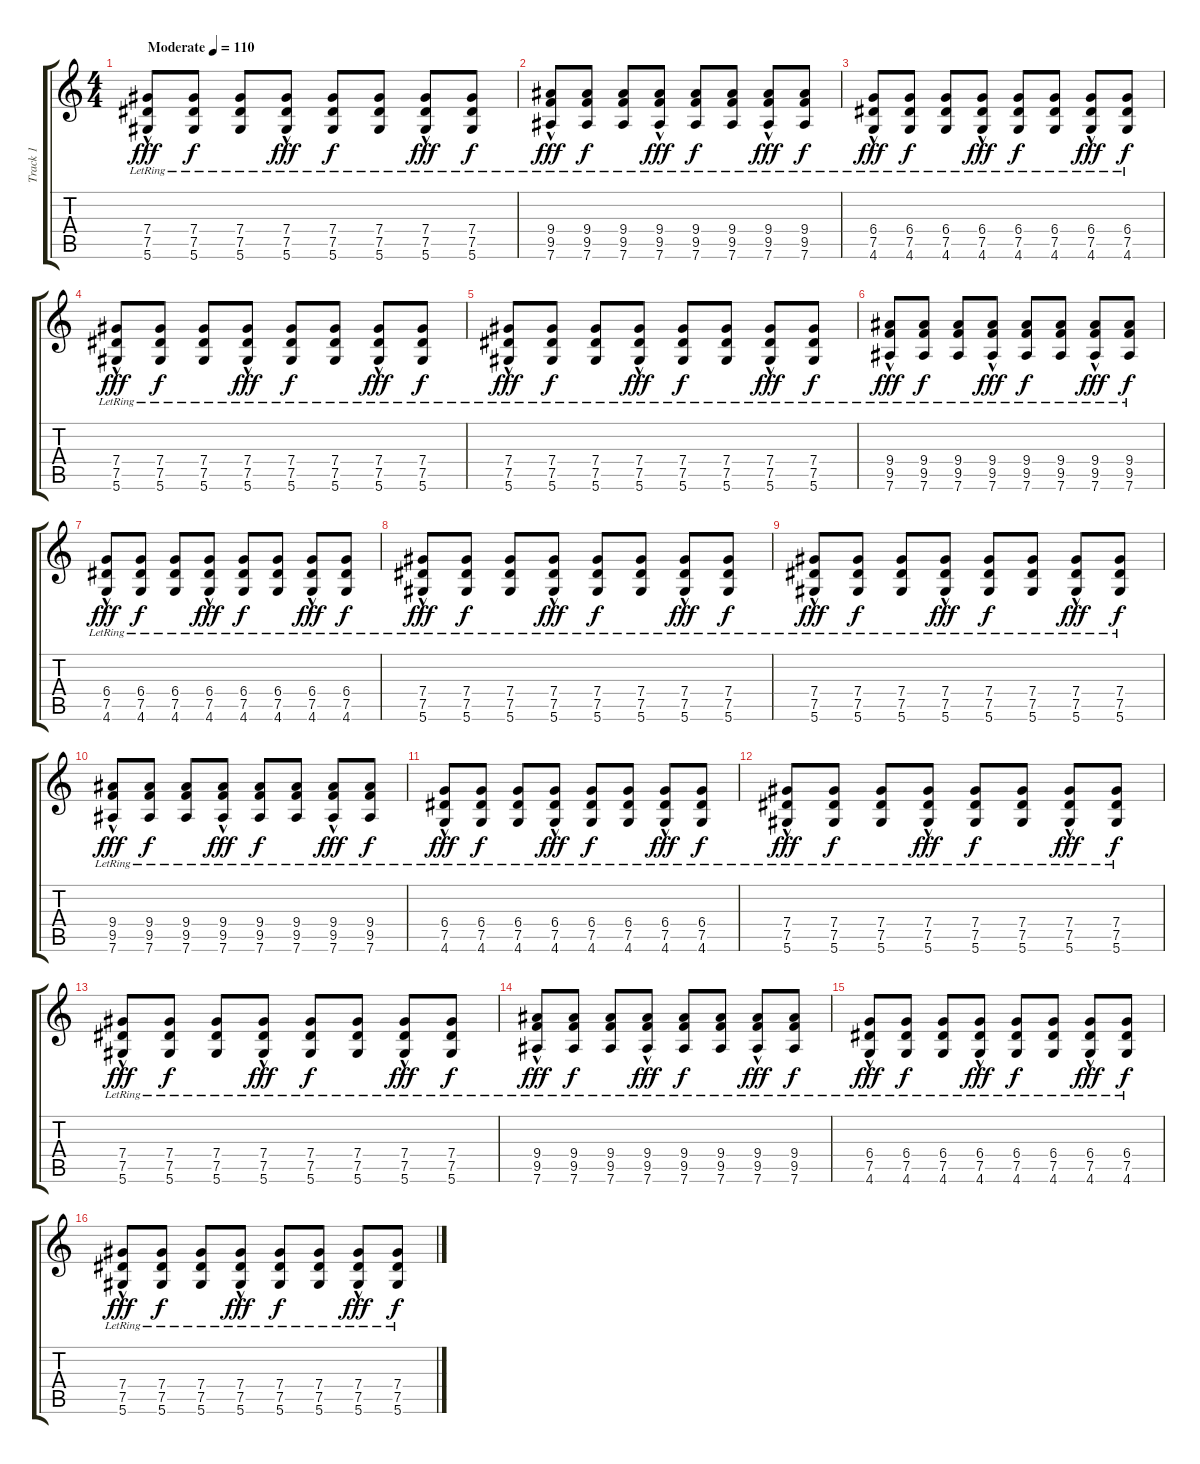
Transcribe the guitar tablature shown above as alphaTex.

\track ("Track 1" "Track 1") {instrument acousticguitarsteel}
\staff {score tabs}
\tuning (Eb4 Bb3 Gb3 Db3 Ab2 Eb2) {hide}
\ts (4 4)
\tempo (110 "Moderate")
\clef g2
\ks c
(7.4{hac lr} 7.5{hac lr} 5.6{hac lr}).8{dy fff instrument acousticguitarsteel} (7.4{lr} 7.5{lr} 5.6{lr}).8{dy f} (7.4{lr} 7.5{lr} 5.6{lr}).8 (7.4{hac lr} 7.5{hac lr} 5.6{hac lr}).8{dy fff} (7.4{lr} 7.5{lr} 5.6{lr}).8{dy f} (7.4{lr} 7.5{lr} 5.6{lr}).8 (7.4{hac lr} 7.5{hac lr} 5.6{hac lr}).8{dy fff} (7.4{lr} 7.5{lr} 5.6{lr}).8{dy f} |
(9.4{hac lr} 9.5{hac lr} 7.6{hac lr}).8{dy fff} (9.4{lr} 9.5{lr} 7.6{lr}).8{dy f} (9.4{lr} 9.5{lr} 7.6{lr}).8 (9.4{hac lr} 9.5{hac lr} 7.6{hac lr}).8{dy fff} (9.4{lr} 9.5{lr} 7.6{lr}).8{dy f} (9.4{lr} 9.5{lr} 7.6{lr}).8 (9.4{hac lr} 9.5{hac lr} 7.6{hac lr}).8{dy fff} (9.4{lr} 9.5{lr} 7.6{lr}).8{dy f} |
(6.4{hac lr} 7.5{hac lr} 4.6{hac lr}).8{dy fff} (6.4{lr} 7.5{lr} 4.6{lr}).8{dy f} (6.4{lr} 7.5{lr} 4.6{lr}).8 (6.4{hac lr} 7.5{hac lr} 4.6{hac lr}).8{dy fff} (6.4{lr} 7.5{lr} 4.6{lr}).8{dy f} (6.4{lr} 7.5{lr} 4.6{lr}).8 (6.4{hac lr} 7.5{hac lr} 4.6{hac lr}).8{dy fff} (6.4{lr} 7.5{lr} 4.6{lr}).8{dy f} |
(7.4{hac lr} 7.5{hac lr} 5.6{hac lr}).8{dy fff} (7.4{lr} 7.5{lr} 5.6{lr}).8{dy f} (7.4{lr} 7.5{lr} 5.6{lr}).8 (7.4{hac lr} 7.5{hac lr} 5.6{hac lr}).8{dy fff} (7.4{lr} 7.5{lr} 5.6{lr}).8{dy f} (7.4{lr} 7.5{lr} 5.6{lr}).8 (7.4{hac lr} 7.5{hac lr} 5.6{hac lr}).8{dy fff} (7.4{lr} 7.5{lr} 5.6{lr}).8{dy f} |
(7.4{hac lr} 7.5{hac lr} 5.6{hac lr}).8{dy fff} (7.4{lr} 7.5{lr} 5.6{lr}).8{dy f} (7.4{lr} 7.5{lr} 5.6{lr}).8 (7.4{hac lr} 7.5{hac lr} 5.6{hac lr}).8{dy fff} (7.4{lr} 7.5{lr} 5.6{lr}).8{dy f} (7.4{lr} 7.5{lr} 5.6{lr}).8 (7.4{hac lr} 7.5{hac lr} 5.6{hac lr}).8{dy fff} (7.4{lr} 7.5{lr} 5.6{lr}).8{dy f} |
(9.4{hac lr} 9.5{hac lr} 7.6{hac lr}).8{dy fff} (9.4{lr} 9.5{lr} 7.6{lr}).8{dy f} (9.4{lr} 9.5{lr} 7.6{lr}).8 (9.4{hac lr} 9.5{hac lr} 7.6{hac lr}).8{dy fff} (9.4{lr} 9.5{lr} 7.6{lr}).8{dy f} (9.4{lr} 9.5{lr} 7.6{lr}).8 (9.4{hac lr} 9.5{hac lr} 7.6{hac lr}).8{dy fff} (9.4{lr} 9.5{lr} 7.6{lr}).8{dy f} |
(6.4{hac lr} 7.5{hac lr} 4.6{hac lr}).8{dy fff} (6.4{lr} 7.5{lr} 4.6{lr}).8{dy f} (6.4{lr} 7.5{lr} 4.6{lr}).8 (6.4{hac lr} 7.5{hac lr} 4.6{hac lr}).8{dy fff} (6.4{lr} 7.5{lr} 4.6{lr}).8{dy f} (6.4{lr} 7.5{lr} 4.6{lr}).8 (6.4{hac lr} 7.5{hac lr} 4.6{hac lr}).8{dy fff} (6.4{lr} 7.5{lr} 4.6{lr}).8{dy f} |
(7.4{hac lr} 7.5{hac lr} 5.6{hac lr}).8{dy fff} (7.4{lr} 7.5{lr} 5.6{lr}).8{dy f} (7.4{lr} 7.5{lr} 5.6{lr}).8 (7.4{hac lr} 7.5{hac lr} 5.6{hac lr}).8{dy fff} (7.4{lr} 7.5{lr} 5.6{lr}).8{dy f} (7.4{lr} 7.5{lr} 5.6{lr}).8 (7.4{hac lr} 7.5{hac lr} 5.6{hac lr}).8{dy fff} (7.4{lr} 7.5{lr} 5.6{lr}).8{dy f} |
(7.4{hac lr} 7.5{hac lr} 5.6{hac lr}).8{dy fff} (7.4{lr} 7.5{lr} 5.6{lr}).8{dy f} (7.4{lr} 7.5{lr} 5.6{lr}).8 (7.4{hac lr} 7.5{hac lr} 5.6{hac lr}).8{dy fff} (7.4{lr} 7.5{lr} 5.6{lr}).8{dy f} (7.4{lr} 7.5{lr} 5.6{lr}).8 (7.4{hac lr} 7.5{hac lr} 5.6{hac lr}).8{dy fff} (7.4{lr} 7.5{lr} 5.6{lr}).8{dy f} |
(9.4{hac lr} 9.5{hac lr} 7.6{hac lr}).8{dy fff} (9.4{lr} 9.5{lr} 7.6{lr}).8{dy f} (9.4{lr} 9.5{lr} 7.6{lr}).8 (9.4{hac lr} 9.5{hac lr} 7.6{hac lr}).8{dy fff} (9.4{lr} 9.5{lr} 7.6{lr}).8{dy f} (9.4{lr} 9.5{lr} 7.6{lr}).8 (9.4{hac lr} 9.5{hac lr} 7.6{hac lr}).8{dy fff} (9.4{lr} 9.5{lr} 7.6{lr}).8{dy f} |
(6.4{hac lr} 7.5{hac lr} 4.6{hac lr}).8{dy fff} (6.4{lr} 7.5{lr} 4.6{lr}).8{dy f} (6.4{lr} 7.5{lr} 4.6{lr}).8 (6.4{hac lr} 7.5{hac lr} 4.6{hac lr}).8{dy fff} (6.4{lr} 7.5{lr} 4.6{lr}).8{dy f} (6.4{lr} 7.5{lr} 4.6{lr}).8 (6.4{hac lr} 7.5{hac lr} 4.6{hac lr}).8{dy fff} (6.4{lr} 7.5{lr} 4.6{lr}).8{dy f} |
(7.4{hac lr} 7.5{hac lr} 5.6{hac lr}).8{dy fff} (7.4{lr} 7.5{lr} 5.6{lr}).8{dy f} (7.4{lr} 7.5{lr} 5.6{lr}).8 (7.4{hac lr} 7.5{hac lr} 5.6{hac lr}).8{dy fff} (7.4{lr} 7.5{lr} 5.6{lr}).8{dy f} (7.4{lr} 7.5{lr} 5.6{lr}).8 (7.4{hac lr} 7.5{hac lr} 5.6{hac lr}).8{dy fff} (7.4{lr} 7.5{lr} 5.6{lr}).8{dy f} |
(7.4{hac lr} 7.5{hac lr} 5.6{hac lr}).8{dy fff} (7.4{lr} 7.5{lr} 5.6{lr}).8{dy f} (7.4{lr} 7.5{lr} 5.6{lr}).8 (7.4{hac lr} 7.5{hac lr} 5.6{hac lr}).8{dy fff} (7.4{lr} 7.5{lr} 5.6{lr}).8{dy f} (7.4{lr} 7.5{lr} 5.6{lr}).8 (7.4{hac lr} 7.5{hac lr} 5.6{hac lr}).8{dy fff} (7.4{lr} 7.5{lr} 5.6{lr}).8{dy f} |
(9.4{hac lr} 9.5{hac lr} 7.6{hac lr}).8{dy fff} (9.4{lr} 9.5{lr} 7.6{lr}).8{dy f} (9.4{lr} 9.5{lr} 7.6{lr}).8 (9.4{hac lr} 9.5{hac lr} 7.6{hac lr}).8{dy fff} (9.4{lr} 9.5{lr} 7.6{lr}).8{dy f} (9.4{lr} 9.5{lr} 7.6{lr}).8 (9.4{hac lr} 9.5{hac lr} 7.6{hac lr}).8{dy fff} (9.4{lr} 9.5{lr} 7.6{lr}).8{dy f} |
(6.4{hac lr} 7.5{hac lr} 4.6{hac lr}).8{dy fff} (6.4{lr} 7.5{lr} 4.6{lr}).8{dy f} (6.4{lr} 7.5{lr} 4.6{lr}).8 (6.4{hac lr} 7.5{hac lr} 4.6{hac lr}).8{dy fff} (6.4{lr} 7.5{lr} 4.6{lr}).8{dy f} (6.4{lr} 7.5{lr} 4.6{lr}).8 (6.4{hac lr} 7.5{hac lr} 4.6{hac lr}).8{dy fff} (6.4{lr} 7.5{lr} 4.6{lr}).8{dy f} |
(7.4{hac lr} 7.5{hac lr} 5.6{hac lr}).8{dy fff} (7.4{lr} 7.5{lr} 5.6{lr}).8{dy f} (7.4{lr} 7.5{lr} 5.6{lr}).8 (7.4{hac lr} 7.5{hac lr} 5.6{hac lr}).8{dy fff} (7.4{lr} 7.5{lr} 5.6{lr}).8{dy f} (7.4{lr} 7.5{lr} 5.6{lr}).8 (7.4{hac lr} 7.5{hac lr} 5.6{hac lr}).8{dy fff} (7.4{lr} 7.5{lr} 5.6{lr}).8{dy f}
